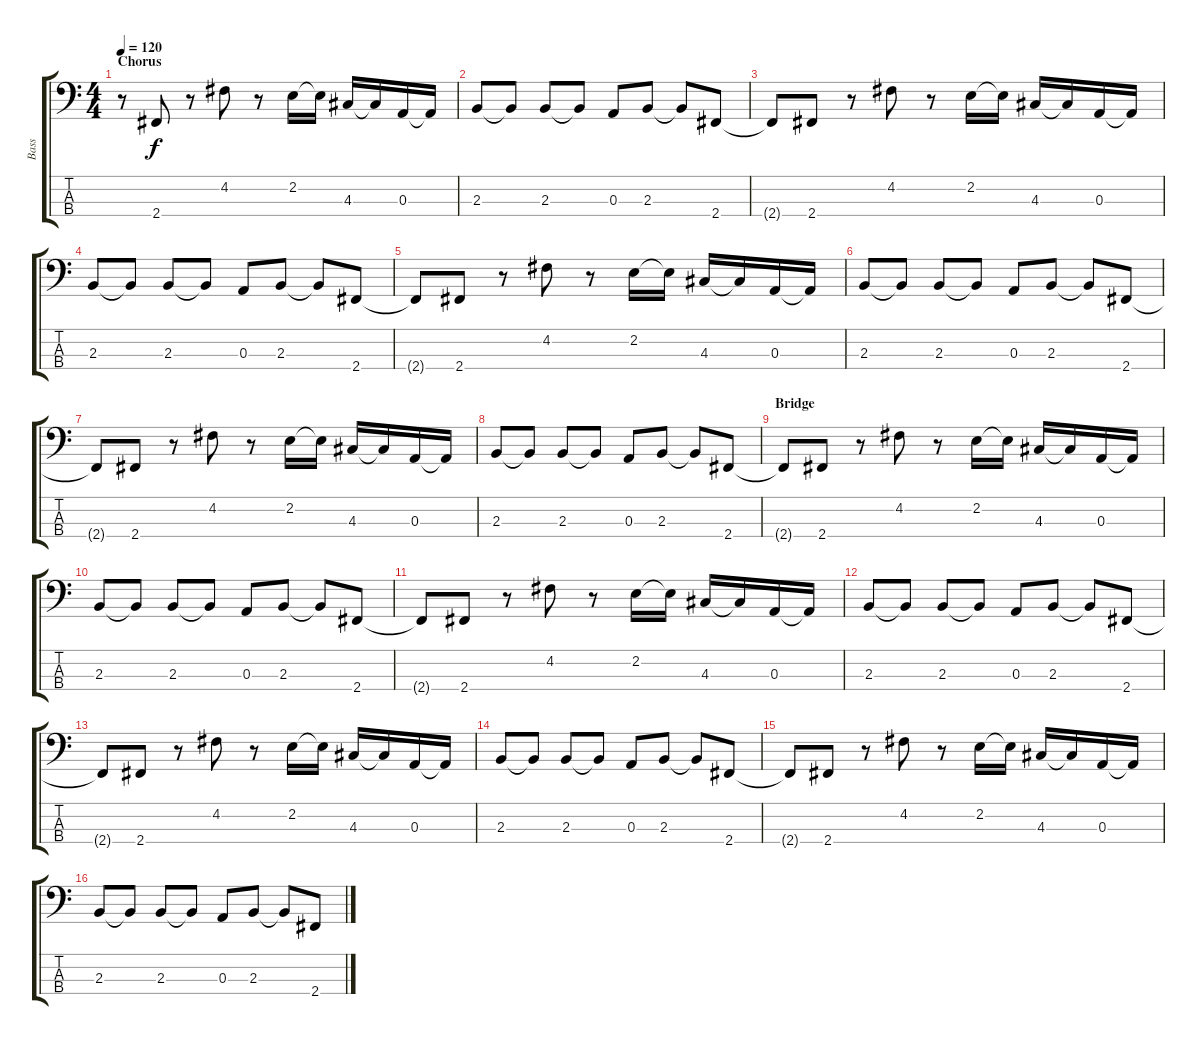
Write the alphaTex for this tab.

\track ("Bass" "Bass") {instrument electricbassfinger}
\staff {score tabs}
\tuning (G2 D2 A1 E1) {hide}
\ts (4 4)
\section ("" "Chorus")
\tempo 120
\clef f4
\ks c
r.8{dy f} 2.4.8 r.8 4.2.8 r.8 2.2.16 2.2{t}.16 4.3.16 4.3{t}.16 0.3.16 0.3{t}.16 |
2.3.8 2.3{t}.8 2.3.8 2.3{t}.8 0.3.8 2.3.8 2.3{t}.8 2.4.8 |
2.4{t}.8 2.4.8 r.8 4.2.8 r.8 2.2.16 2.2{t}.16 4.3.16 4.3{t}.16 0.3.16 0.3{t}.16 |
2.3.8 2.3{t}.8 2.3.8 2.3{t}.8 0.3.8 2.3.8 2.3{t}.8 2.4.8 |
2.4{t}.8 2.4.8 r.8 4.2.8 r.8 2.2.16 2.2{t}.16 4.3.16 4.3{t}.16 0.3.16 0.3{t}.16 |
2.3.8 2.3{t}.8 2.3.8 2.3{t}.8 0.3.8 2.3.8 2.3{t}.8 2.4.8 |
2.4{t}.8 2.4.8 r.8 4.2.8 r.8 2.2.16 2.2{t}.16 4.3.16 4.3{t}.16 0.3.16 0.3{t}.16 |
2.3.8 2.3{t}.8 2.3.8 2.3{t}.8 0.3.8 2.3.8 2.3{t}.8 2.4.8 |
\section ("" "Bridge")
2.4{t}.8 2.4.8 r.8 4.2.8 r.8 2.2.16 2.2{t}.16 4.3.16 4.3{t}.16 0.3.16 0.3{t}.16 |
2.3.8 2.3{t}.8 2.3.8 2.3{t}.8 0.3.8 2.3.8 2.3{t}.8 2.4.8 |
2.4{t}.8 2.4.8 r.8 4.2.8 r.8 2.2.16 2.2{t}.16 4.3.16 4.3{t}.16 0.3.16 0.3{t}.16 |
2.3.8 2.3{t}.8 2.3.8 2.3{t}.8 0.3.8 2.3.8 2.3{t}.8 2.4.8 |
2.4{t}.8 2.4.8 r.8 4.2.8 r.8 2.2.16 2.2{t}.16 4.3.16 4.3{t}.16 0.3.16 0.3{t}.16 |
2.3.8 2.3{t}.8 2.3.8 2.3{t}.8 0.3.8 2.3.8 2.3{t}.8 2.4.8 |
2.4{t}.8 2.4.8 r.8 4.2.8 r.8 2.2.16 2.2{t}.16 4.3.16 4.3{t}.16 0.3.16 0.3{t}.16 |
2.3.8 2.3{t}.8 2.3.8 2.3{t}.8 0.3.8 2.3.8 2.3{t}.8 2.4.8
